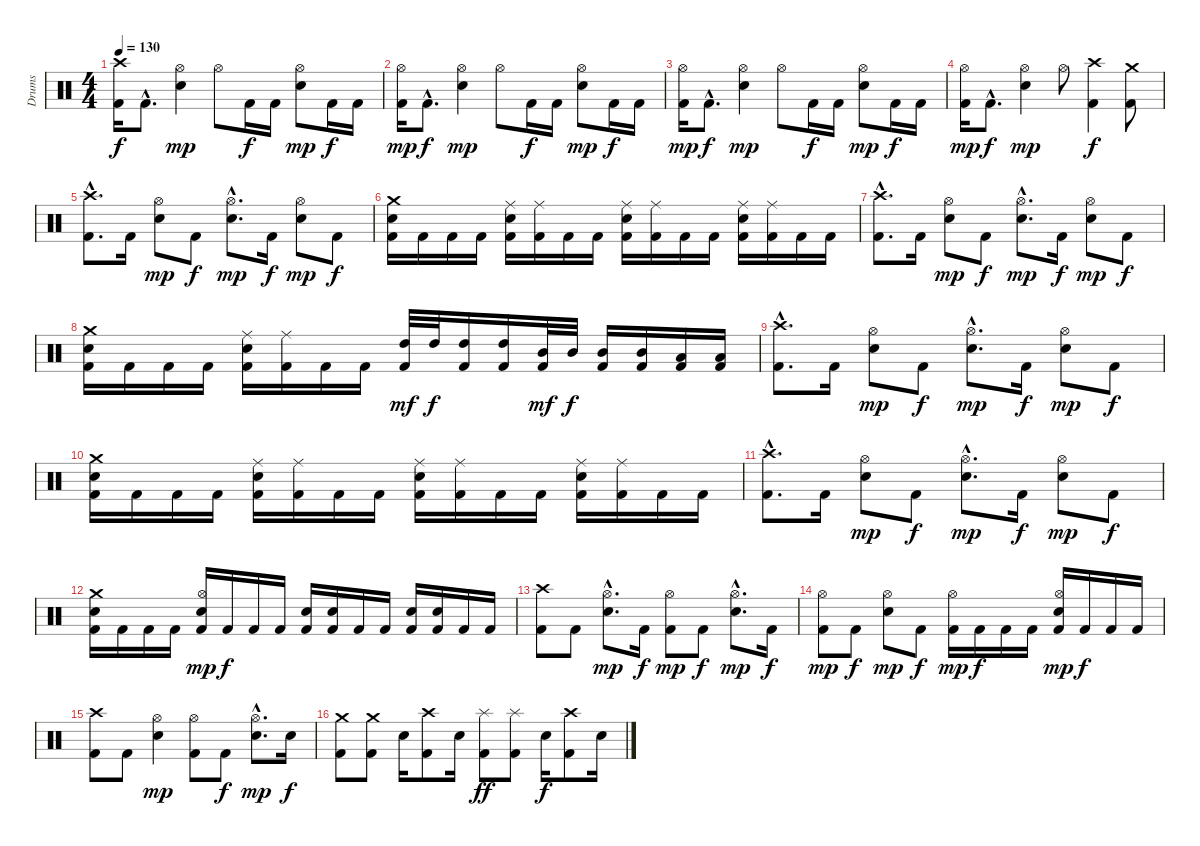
\track ("Drums" "Drums") {instrument percussion}
\staff {score}
\articulation defaults
\ts (4 4)
\tempo 130
\clef neutral
\ks c
("Crash high (hit)" "Kick (hit) 2").16{dy f} "Kick (hit) 2"{hac}.8{d} ("Hi-Hat (open)" "Electric Snare (hit)").4{dy mp} "Hi-Hat (open)".8 "Kick (hit) 2".16{dy f} "Kick (hit) 2".16 ("Hi-Hat (open)" "Electric Snare (hit)").8{dy mp} "Kick (hit) 2".16{dy f} "Kick (hit) 2".16 |
("Hi-Hat (open)" "Kick (hit) 2").16{dy mp} "Kick (hit) 2"{hac}.8{d dy f} ("Hi-Hat (open)" "Electric Snare (hit)").4{dy mp} "Hi-Hat (open)".8 "Kick (hit) 2".16{dy f} "Kick (hit) 2".16 ("Hi-Hat (open)" "Electric Snare (hit)").8{dy mp} "Kick (hit) 2".16{dy f} "Kick (hit) 2".16 |
("Hi-Hat (open)" "Kick (hit) 2").16{dy mp} "Kick (hit) 2"{hac}.8{d dy f} ("Hi-Hat (open)" "Electric Snare (hit)").4{dy mp} "Hi-Hat (open)".8 "Kick (hit) 2".16{dy f} "Kick (hit) 2".16 ("Hi-Hat (open)" "Electric Snare (hit)").8{dy mp} "Kick (hit) 2".16{dy f} "Kick (hit) 2".16 |
("Hi-Hat (open)" "Kick (hit) 2").16{dy mp} "Kick (hit) 2"{hac}.8{d dy f} ("Hi-Hat (open)" "Electric Snare (hit)").4{dy mp} "Hi-Hat (open)".8 ("Crash high (hit)" "Kick (hit) 2").4{dy f} ("Crash medium (hit)" "Kick (hit) 2").8 |
("Crash high (hit)"{hac} "Kick (hit) 2"{hac}).8{d} "Kick (hit) 2".16 ("Hi-Hat (open)" "Electric Snare (hit)").8{dy mp} "Kick (hit) 2".8{dy f} ("Hi-Hat (open)"{hac} "Electric Snare (hit)"{hac}).8{d dy mp} "Kick (hit) 2".16{dy f} ("Hi-Hat (open)" "Electric Snare (hit)").8{dy mp} "Kick (hit) 2".8{dy f} |
("Crash medium (hit)" "Electric Snare (hit)" "Kick (hit) 2").16 "Kick (hit) 2".16 "Kick (hit) 2".16 "Kick (hit) 2".16 ("Ride (middle)" "Electric Snare (hit)" "Kick (hit) 2").16 ("Ride (middle)" "Kick (hit) 2").16 "Kick (hit) 2".16 "Kick (hit) 2".16 ("Ride (middle)" "Electric Snare (hit)" "Kick (hit) 2").16 ("Ride (middle)" "Kick (hit) 2").16 "Kick (hit) 2".16 "Kick (hit) 2".16 ("Ride (middle)" "Electric Snare (hit)" "Kick (hit) 2").16 ("Ride (middle)" "Kick (hit) 2").16 "Kick (hit) 2".16 "Kick (hit) 2".16 |
("Crash high (hit)"{hac} "Kick (hit) 2"{hac}).8{d} "Kick (hit) 2".16 ("Hi-Hat (open)" "Electric Snare (hit)").8{dy mp} "Kick (hit) 2".8{dy f} ("Hi-Hat (open)"{hac} "Electric Snare (hit)"{hac}).8{d dy mp} "Kick (hit) 2".16{dy f} ("Hi-Hat (open)" "Electric Snare (hit)").8{dy mp} "Kick (hit) 2".8{dy f} |
("Crash medium (hit)" "Electric Snare (hit)" "Kick (hit) 2").16 "Kick (hit) 2".16 "Kick (hit) 2".16 "Kick (hit) 2".16 ("Ride (middle)" "Electric Snare (hit)" "Kick (hit) 2").16 ("Ride (middle)" "Kick (hit) 2").16 "Kick (hit) 2".16 "Kick (hit) 2".16 ("High Tom (hit)" "Kick (hit) 2").32{dy mf} "High Tom (hit)".32{dy f} ("High Tom (hit)" "Kick (hit) 2").16 ("High Tom (hit)" "Kick (hit) 2").16 ("Mid Tom (hit)" "Kick (hit) 2").32{dy mf} "Mid Tom (hit)".32{dy f} ("Mid Tom (hit)" "Kick (hit) 2").16 ("Mid Tom (hit)" "Kick (hit) 2").16 ("Low Tom (hit)" "Kick (hit) 2").16 ("Low Tom (hit)" "Kick (hit) 2").16 |
("Crash high (hit)"{hac} "Kick (hit) 2"{hac}).8{d} "Kick (hit) 2".16 ("Hi-Hat (open)" "Electric Snare (hit)").8{dy mp} "Kick (hit) 2".8{dy f} ("Hi-Hat (open)"{hac} "Electric Snare (hit)"{hac}).8{d dy mp} "Kick (hit) 2".16{dy f} ("Hi-Hat (open)" "Electric Snare (hit)").8{dy mp} "Kick (hit) 2".8{dy f} |
("Crash medium (hit)" "Electric Snare (hit)" "Kick (hit) 2").16 "Kick (hit) 2".16 "Kick (hit) 2".16 "Kick (hit) 2".16 ("Ride (middle)" "Electric Snare (hit)" "Kick (hit) 2").16 ("Ride (middle)" "Kick (hit) 2").16 "Kick (hit) 2".16 "Kick (hit) 2".16 ("Ride (middle)" "Electric Snare (hit)" "Kick (hit) 2").16 ("Ride (middle)" "Kick (hit) 2").16 "Kick (hit) 2".16 "Kick (hit) 2".16 ("Ride (middle)" "Electric Snare (hit)" "Kick (hit) 2").16 ("Ride (middle)" "Kick (hit) 2").16 "Kick (hit) 2".16 "Kick (hit) 2".16 |
("Crash high (hit)"{hac} "Kick (hit) 2"{hac}).8{d} "Kick (hit) 2".16 ("Hi-Hat (open)" "Electric Snare (hit)").8{dy mp} "Kick (hit) 2".8{dy f} ("Hi-Hat (open)"{hac} "Electric Snare (hit)"{hac}).8{d dy mp} "Kick (hit) 2".16{dy f} ("Hi-Hat (open)" "Electric Snare (hit)").8{dy mp} "Kick (hit) 2".8{dy f} |
("Crash medium (hit)" "Electric Snare (hit)" "Kick (hit) 2").16 "Kick (hit) 2".16 "Kick (hit) 2".16 "Kick (hit) 2".16 ("Hi-Hat (open)" "Electric Snare (hit)" "Kick (hit) 2").16{dy mp} "Kick (hit) 2".16{dy f} "Kick (hit) 2".16 "Kick (hit) 2".16 ("Electric Snare (hit)" "Kick (hit) 2").16 ("Electric Snare (hit)" "Kick (hit) 2").16 "Kick (hit) 2".16 "Kick (hit) 2".16 ("Electric Snare (hit)" "Kick (hit) 2").16 ("Electric Snare (hit)" "Kick (hit) 2").16 "Kick (hit) 2".16 "Kick (hit) 2".16 |
("Crash high (hit)" "Kick (hit) 2").8 "Kick (hit) 2".8 ("Hi-Hat (open)"{hac} "Electric Snare (hit)"{hac}).8{d dy mp} "Kick (hit) 2".16{dy f} ("Hi-Hat (open)" "Kick (hit) 2").8{dy mp} "Kick (hit) 2".8{dy f} ("Hi-Hat (open)"{hac} "Electric Snare (hit)"{hac}).8{d dy mp} "Kick (hit) 2".16{dy f} |
("Hi-Hat (open)" "Kick (hit) 2").8{dy mp} "Kick (hit) 2".8{dy f} ("Hi-Hat (open)" "Electric Snare (hit)").8{dy mp} "Kick (hit) 2".8{dy f} ("Hi-Hat (open)" "Kick (hit) 2").16{dy mp} "Kick (hit) 2".16{dy f} "Kick (hit) 2".16 "Kick (hit) 2".16 ("Hi-Hat (open)" "Electric Snare (hit)" "Kick (hit) 2").16{dy mp} "Kick (hit) 2".16{dy f} "Kick (hit) 2".16 "Kick (hit) 2".16 |
("Crash high (hit)" "Kick (hit) 2").8 "Kick (hit) 2".8 ("Hi-Hat (open)" "Electric Snare (hit)").4{dy mp} ("Hi-Hat (open)" "Kick (hit) 2").8 "Kick (hit) 2".8{dy f} ("Hi-Hat (open)"{hac} "Electric Snare (hit)"{hac}).8{d dy mp} "Electric Snare (hit)".16{dy f} |
("Crash medium (hit)" "Kick (hit) 2").8 ("Crash medium (hit)" "Kick (hit) 2").8 "Electric Snare (hit)".16 ("Crash high (hit)" "Kick (hit) 2").8 "Electric Snare (hit)".16 ("Splash (hit)" "Kick (hit) 2").8{dy ff} ("Splash (hit)" "Kick (hit) 2").8 "Electric Snare (hit)".16{dy f} ("Crash high (hit)" "Kick (hit) 2").8 "Electric Snare (hit)".16
